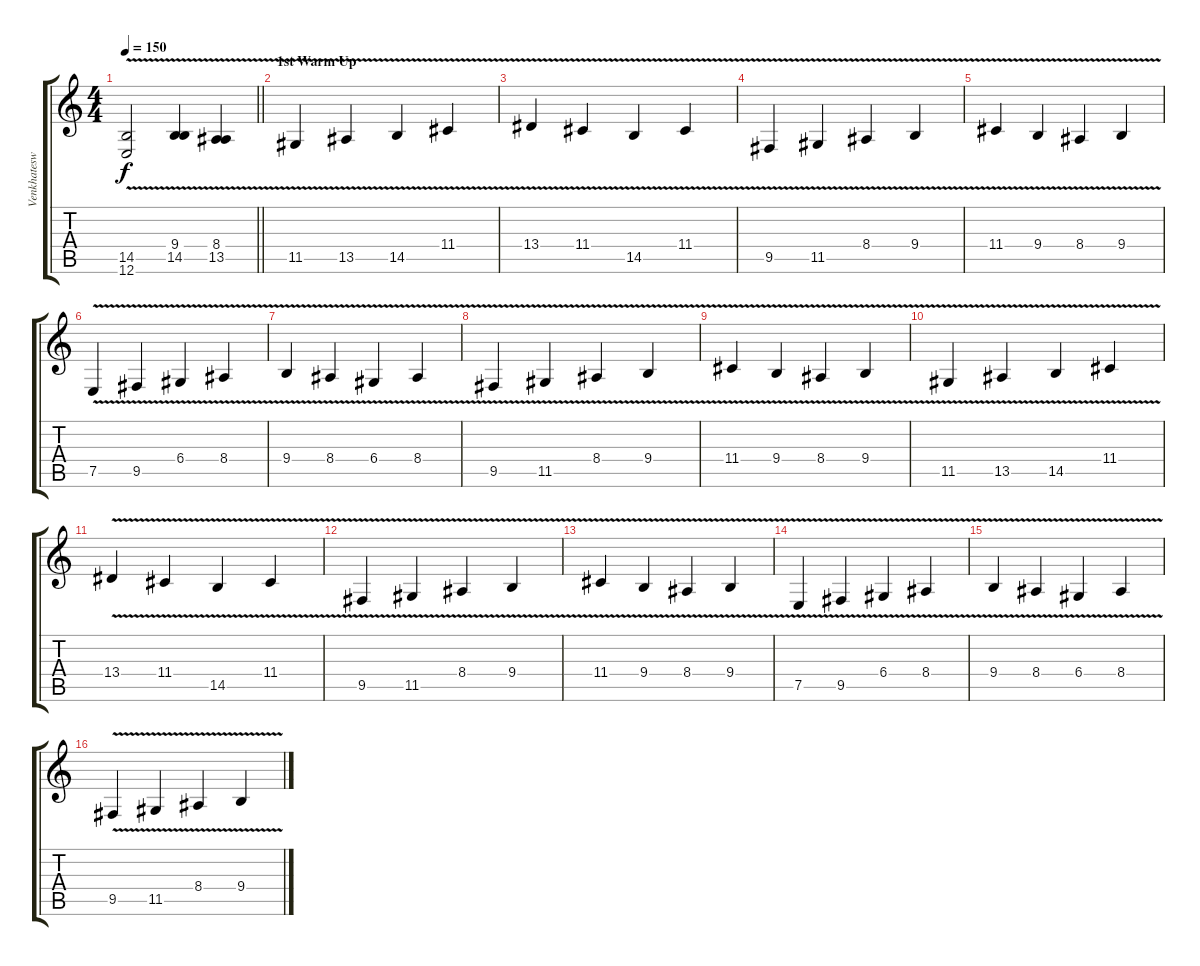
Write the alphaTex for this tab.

\track ("Venkhateswehra" "Venkhatesw") {instrument stringensemble1}
\staff {score tabs}
\tuning (E4 B3 G3 D3 A2 E2) {hide}
\ts (4 4)
\tempo 150
\clef g2
\barLineRight lightlight
\ks c
(14.5 12.6{v}).2{dy f} (9.4 14.5{v}).4 (8.4 13.5{v}).4 |
\section ("" "1st Warm Up")
11.5{v}.4 13.5{v}.4 14.5{v}.4 11.4{v}.4 |
13.4{v}.4 11.4{v}.4 14.5{v}.4 11.4{v}.4 |
9.5{v}.4 11.5{v}.4 8.4{v}.4 9.4{v}.4 |
11.4{v}.4 9.4{v}.4 8.4{v}.4 9.4{v}.4 |
7.5{v}.4 9.5{v}.4 6.4{v}.4 8.4{v}.4 |
9.4{v}.4 8.4{v}.4 6.4{v}.4 8.4{v}.4 |
9.5{v}.4 11.5{v}.4 8.4{v}.4 9.4{v}.4 |
11.4{v}.4 9.4{v}.4 8.4{v}.4 9.4{v}.4 |
11.5{v}.4 13.5{v}.4 14.5{v}.4 11.4{v}.4 |
13.4{v}.4 11.4{v}.4 14.5{v}.4 11.4{v}.4 |
9.5{v}.4 11.5{v}.4 8.4{v}.4 9.4{v}.4 |
11.4{v}.4 9.4{v}.4 8.4{v}.4 9.4{v}.4 |
7.5{v}.4 9.5{v}.4 6.4{v}.4 8.4{v}.4 |
9.4{v}.4 8.4{v}.4 6.4{v}.4 8.4{v}.4 |
9.5{v}.4 11.5{v}.4 8.4{v}.4 9.4{v}.4
